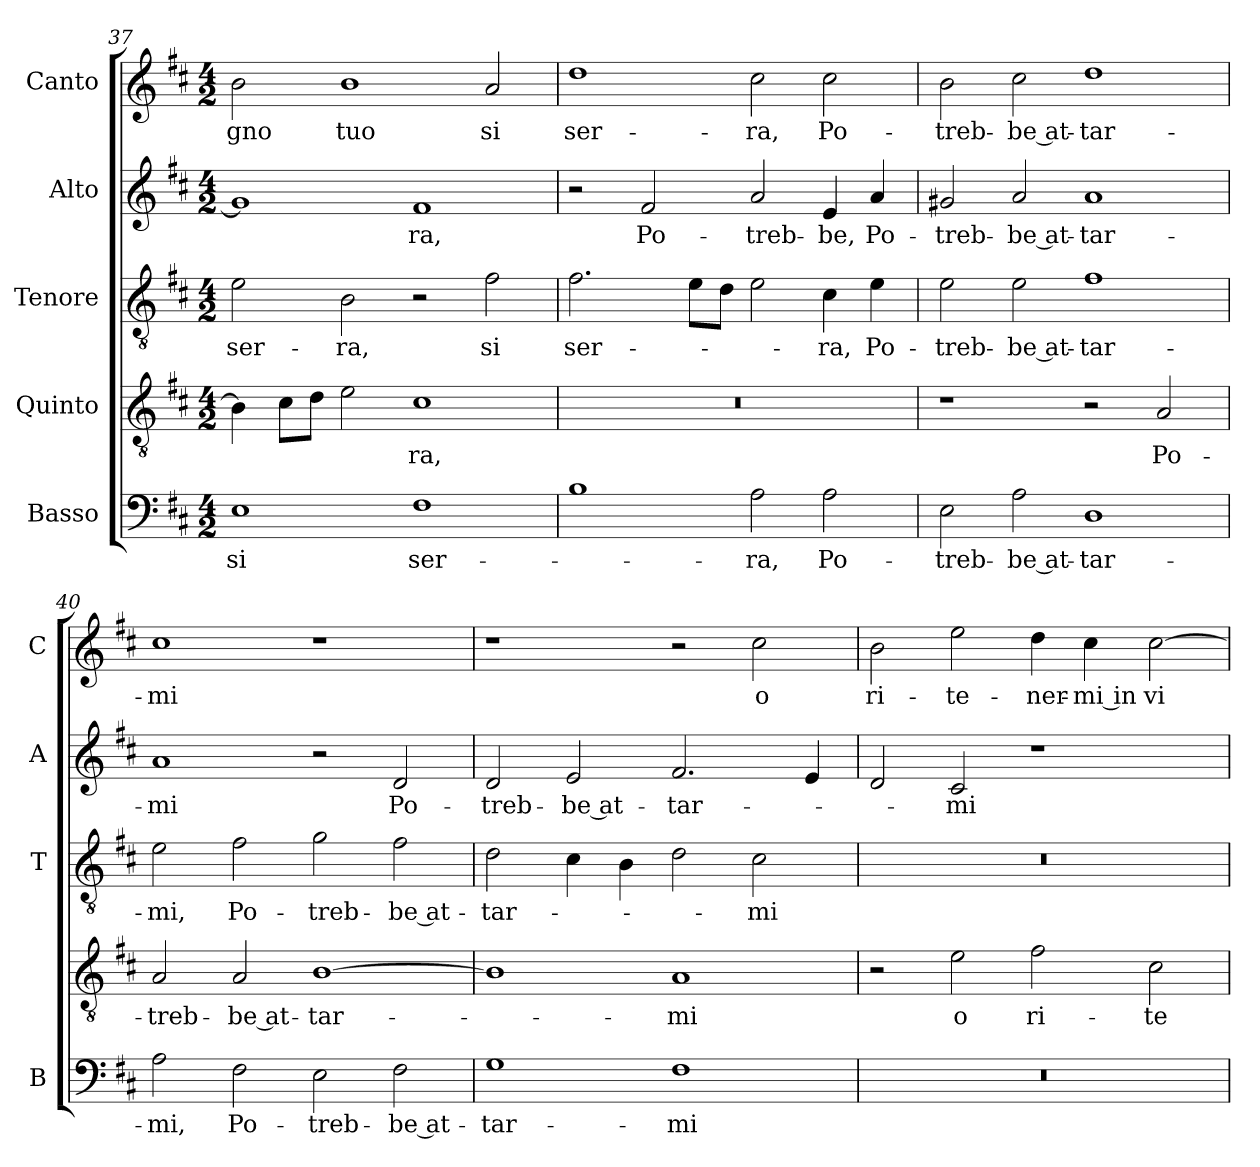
**kern	**text	**kern	**text	**kern	**text	**kern	**text	**kern	**text
*part5	*part5	*part4	*part4	*part3	*part3	*part2	*part2	*part1	*part1
*staff5	*staff5	*staff4	*staff4	*staff3	*staff3	*staff2	*staff2	*staff1	*staff1
*I"Basso	*	*I"Quinto	*	*I"Tenore	*	*I"Alto	*	*I"Canto	*
*I'B	*	*	*	*I'T	*	*I'A	*	*I'C	*
*clefF4	*	*clefGv2	*	*clefGv2	*	*clefG2	*	*clefG2	*
*k[f#c#]	*	*k[f#c#]	*	*k[f#c#]	*	*k[f#c#]	*	*k[f#c#]	*
*D:	*	*D:	*	*D:	*	*D:	*	*D:	*
*M4/2	*	*M4/2	*	*M4/2	*	*M4/2	*	*M4/2	*
=37	=37	=37	=37	=37	=37	=37	=37	=37	=37
!	!LO:LY:b	!	!	!	!	!	!	!	!
!	!	!	!	!	!LO:LY:b	!	!	!	!
!	!	!	!	!	!	!	!	!	!LO:LY:b
1E	si	4B\]	.	2e\	ser-	1g]	.	2b\	-gno
.	.	8c#\L	.	.	.	.	.	.	.
.	.	8d\J	.	.	.	.	.	.	.
!	!	!	!	!	!LO:LY:b	!	!	!	!
!	!	!	!	!	!	!	!	!	!LO:LY:b
.	.	2e\	.	2B\	-ra,	.	.	1b	tuo
!	!LO:LY:b	!	!	!	!	!	!	!	!
!	!	!	!LO:LY:b	!	!	!	!	!	!
!	!	!	!	!	!	!	!LO:LY:b	!	!
1F#	ser-	1c#	-ra,	2r	.	1f#	-ra,	.	.
!	!	!	!	!	!LO:LY:b	!	!	!	!
!	!	!	!	!	!	!	!	!	!LO:LY:b
.	.	.	.	2f#\	si	.	.	2a/	si
=38	=38	=38	=38	=38	=38	=38	=38	=38	=38
!	!	!	!	!	!LO:LY:b	!	!	!	!
!	!	!	!	!	!	!	!	!	!LO:LY:b
1B	.	0r	.	2.f#\	ser-	2r	.	1dd	ser-
!	!	!	!	!	!	!	!LO:LY:b	!	!
.	.	.	.	.	.	2f#/	Po-	.	.
.	.	.	.	8e\L	.	.	.	.	.
.	.	.	.	8d\J	.	.	.	.	.
!	!LO:LY:b	!	!	!	!	!	!	!	!
!	!	!	!	!	!	!	!LO:LY:b	!	!
!	!	!	!	!	!	!	!	!	!LO:LY:b
2A\	-ra,	.	.	2e\	.	2a/	-treb-	2cc#\	-ra,
!	!LO:LY:b	!	!	!	!	!	!	!	!
!	!	!	!	!	!LO:LY:b	!	!	!	!
!	!	!	!	!	!	!	!LO:LY:b	!	!
!	!	!	!	!	!	!	!	!	!LO:LY:b
2A\	Po-	.	.	4c#\	-ra,	4e/	-be,	2cc#\	Po-
!	!	!	!	!	!LO:LY:b	!	!	!	!
!	!	!	!	!	!	!	!LO:LY:b	!	!
.	.	.	.	4e\	Po-	4a/	Po-	.	.
=39	=39	=39	=39	=39	=39	=39	=39	=39	=39
!	!LO:LY:b	!	!	!	!	!	!	!	!
!	!	!	!	!	!LO:LY:b	!	!	!	!
!	!	!	!	!	!	!	!LO:LY:b	!	!
!	!	!	!	!	!	!	!	!	!LO:LY:b
2E\	-treb-	1r	.	2e\	-treb-	2g#X/	-treb-	2b\	-treb-
!	!LO:LY:b	!	!	!	!	!	!	!	!
!	!	!	!	!	!LO:LY:b	!	!	!	!
!	!	!	!	!	!	!	!LO:LY:b	!	!
!	!	!	!	!	!	!	!	!	!LO:LY:b
2A\	-be at-	.	.	2e\	-be at-	2a/	-be at-	2cc#\	-be at-
!	!LO:LY:b	!	!	!	!	!	!	!	!
!	!	!	!	!	!LO:LY:b	!	!	!	!
!	!	!	!	!	!	!	!LO:LY:b	!	!
!	!	!	!	!	!	!	!	!	!LO:LY:b
1D	-tar-	2r	.	1f#	-tar-	1a	-tar-	1dd	-tar-
!	!	!	!LO:LY:b	!	!	!	!	!	!
.	.	2A/	Po-	.	.	.	.	.	.
!!LO:LB:g=z
=40	=40	=40	=40	=40	=40	=40	=40	=40	=40
!	!LO:LY:b	!	!	!	!	!	!	!	!
!	!	!	!LO:LY:b	!	!	!	!	!	!
!	!	!	!	!	!LO:LY:b	!	!	!	!
!	!	!	!	!	!	!	!LO:LY:b	!	!
!	!	!	!	!	!	!	!	!	!LO:LY:b
2A\	-mi,	2A/	-treb-	2e\	-mi,	1a	-mi	1cc#	-mi
!	!LO:LY:b	!	!	!	!	!	!	!	!
!	!	!	!LO:LY:b	!	!	!	!	!	!
!	!	!	!	!	!LO:LY:b	!	!	!	!
2F#\	Po-	2A/	-be at-	2f#\	Po-	.	.	.	.
!	!LO:LY:b	!	!	!	!	!	!	!	!
!	!	!	!LO:LY:b	!	!	!	!	!	!
!	!	!	!	!	!LO:LY:b	!	!	!	!
2E\	-treb-	[1B	-tar-	2g\	-treb-	2r	.	1r	.
!	!LO:LY:b	!	!	!	!	!	!	!	!
!	!	!	!	!	!LO:LY:b	!	!	!	!
!	!	!	!	!	!	!	!LO:LY:b	!	!
2F#\	-be at-	.	.	2f#\	-be at-	2d/	Po-	.	.
=41	=41	=41	=41	=41	=41	=41	=41	=41	=41
!	!LO:LY:b	!	!	!	!	!	!	!	!
!	!	!	!	!	!LO:LY:b	!	!	!	!
!	!	!	!	!	!	!	!LO:LY:b	!	!
1G	-tar-	1B]	.	2d\	-tar-	2d/	-treb-	1r	.
!	!	!	!	!	!	!	!LO:LY:b	!	!
.	.	.	.	4c#\	.	2e/	-be at-	.	.
.	.	.	.	4B\	.	.	.	.	.
!	!LO:LY:b	!	!	!	!	!	!	!	!
!	!	!	!LO:LY:b	!	!	!	!	!	!
!	!	!	!	!	!	!	!LO:LY:b	!	!
1F#	-mi	1A	-mi	2d\	.	2.f#/	-tar-	2r	.
!	!	!	!	!	!LO:LY:b	!	!	!	!
!	!	!	!	!	!	!	!	!	!LO:LY:b
.	.	.	.	2c#\	-mi	.	.	2cc#\	o
.	.	.	.	.	.	4e/	.	.	.
=42	=42	=42	=42	=42	=42	=42	=42	=42	=42
!	!	!	!	!	!	!	!	!	!LO:LY:b
0r	.	2r	.	0r	.	2d/	.	2b\	ri-
!	!	!	!LO:LY:b	!	!	!	!	!	!
!	!	!	!	!	!	!	!LO:LY:b	!	!
!	!	!	!	!	!	!	!	!	!LO:LY:b
.	.	2e\	o	.	.	2c#/	-mi	2ee\	-te-
!	!	!	!LO:LY:b	!	!	!	!	!	!
!	!	!	!	!	!	!	!	!	!LO:LY:b
.	.	2f#\	ri-	.	.	1r	.	4dd\	-ner-
!	!	!	!	!	!	!	!	!	!LO:LY:b
.	.	.	.	.	.	.	.	4cc#\	-mi in
!	!	!	!LO:LY:b	!	!	!	!	!	!
!	!	!	!	!	!	!	!	!	!LO:LY:b
.	.	2c#\	-te-	.	.	.	.	[2cc#\	vi-
=	=	=	=	=	=	=	=	=	=
*-	*-	*-	*-	*-	*-	*-	*-	*-	*-
